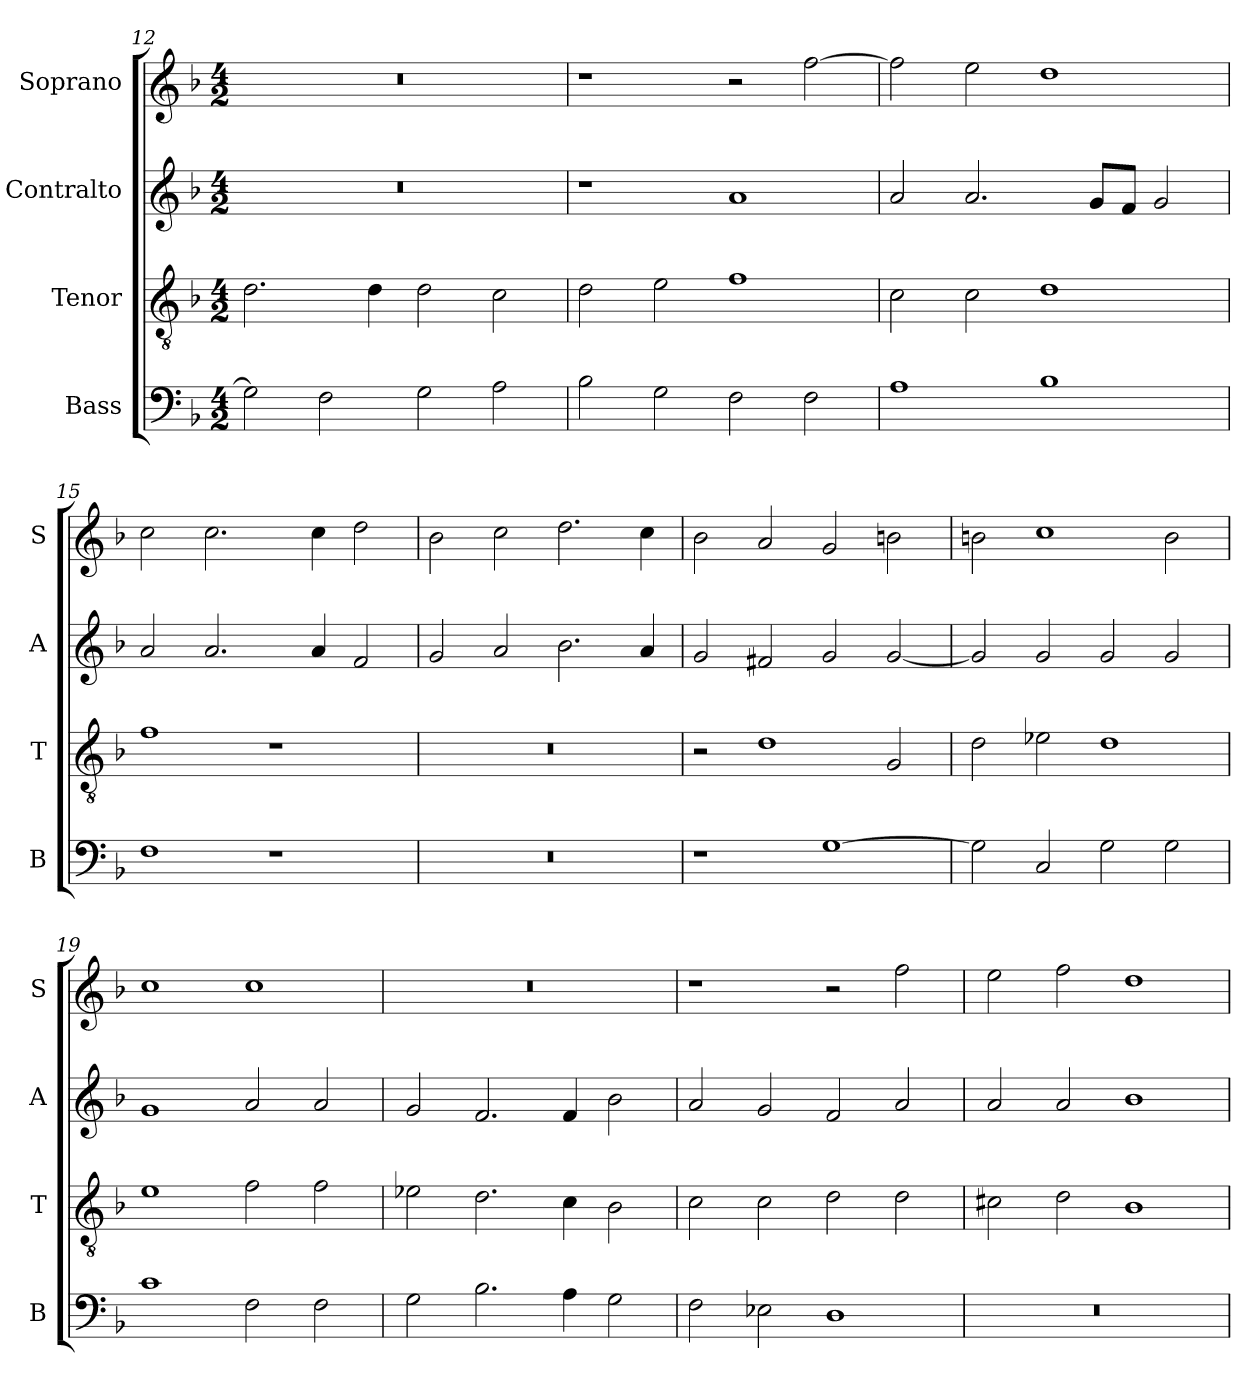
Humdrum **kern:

**kern	**kern	**kern	**kern
*part4	*part3	*part2	*part1
*staff4	*staff3	*staff2	*staff1
*I"Bass	*I"Tenor	*I"Contralto	*I"Soprano
*I'B	*I'T	*I'A	*I'S
*clefF4	*clefGv2	*clefG2	*clefG2
*k[b-]	*k[b-]	*k[b-]	*k[b-]
*G:dor	*G:dor	*G:dor	*G:dor
*M4/2	*M4/2	*M4/2	*M4/2
=12	=12	=12	=12
2G]	2.d	0r	0r
2F	.	.	.
.	4d	.	.
2G	2d	.	.
2A	2c	.	.
=13	=13	=13	=13
2B-	2d	1r	1r
2G	2e	.	.
2F	1f	1a	2r
2F	.	.	[2ff
=14	=14	=14	=14
1A	2c	2a	2ff]
.	2c	2.a	2ee
1B-	1d	.	1dd
.	.	8g/L	.
.	.	8f/J	.
.	.	2g	.
=15	=15	=15	=15
1F	1f	2a	2cc
.	.	2.a	2.cc
1r	1r	.	.
.	.	4a	4cc
.	.	2f	2dd
=16	=16	=16	=16
0r	0r	2g	2b-
.	.	2a	2cc
.	.	2.b-	2.dd
.	.	4a	4cc
=17	=17	=17	=17
1r	2r	2g	2b-
.	1d	2f#X	2a
[1G	.	2g	2g
.	2G	[2g	2bn
=18	=18	=18	=18
2G]	2d	2g]	2bn
2C	2e-X	2g	1cc
2G	1d	2g	.
2G	.	2g	2b
=19	=19	=19	=19
1c	1e	1g	1cc
2F	2f	2a	1cc
2F	2f	2a	.
=20	=20	=20	=20
2G	2e-X	2g	0r
2.B-	2.d	2.f	.
4A	4c	4f	.
2G	2B-	2b-	.
=21	=21	=21	=21
2F	2c	2a	1r
2E-X	2c	2g	.
1D	2d	2f	2r
.	2d	2a	2ff
=22	=22	=22	=22
0r	2c#X	2a	2ee
.	2d	2a	2ff
.	1B-	1b-	1dd
=	=	=	=
*-	*-	*-	*-
